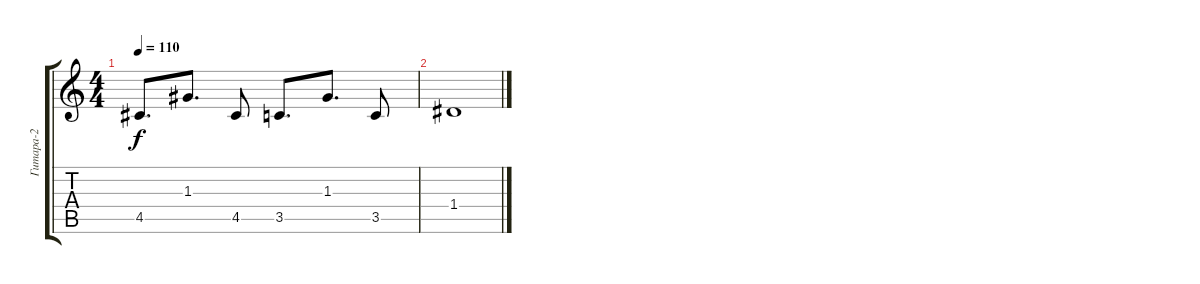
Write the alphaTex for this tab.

\track ("Гитара-2" "Гитара-2") {instrument overdrivenguitar}
\staff {score tabs}
\tuning (E4 B3 G3 D3 A2 E2) {hide}
\ts (4 4)
\tempo 110
\clef g2
\ks c
4.5.8{d dy f} 1.3.8{d} 4.5.8 3.5.8{d} 1.3.8{d} 3.5.8 |
1.4.1
